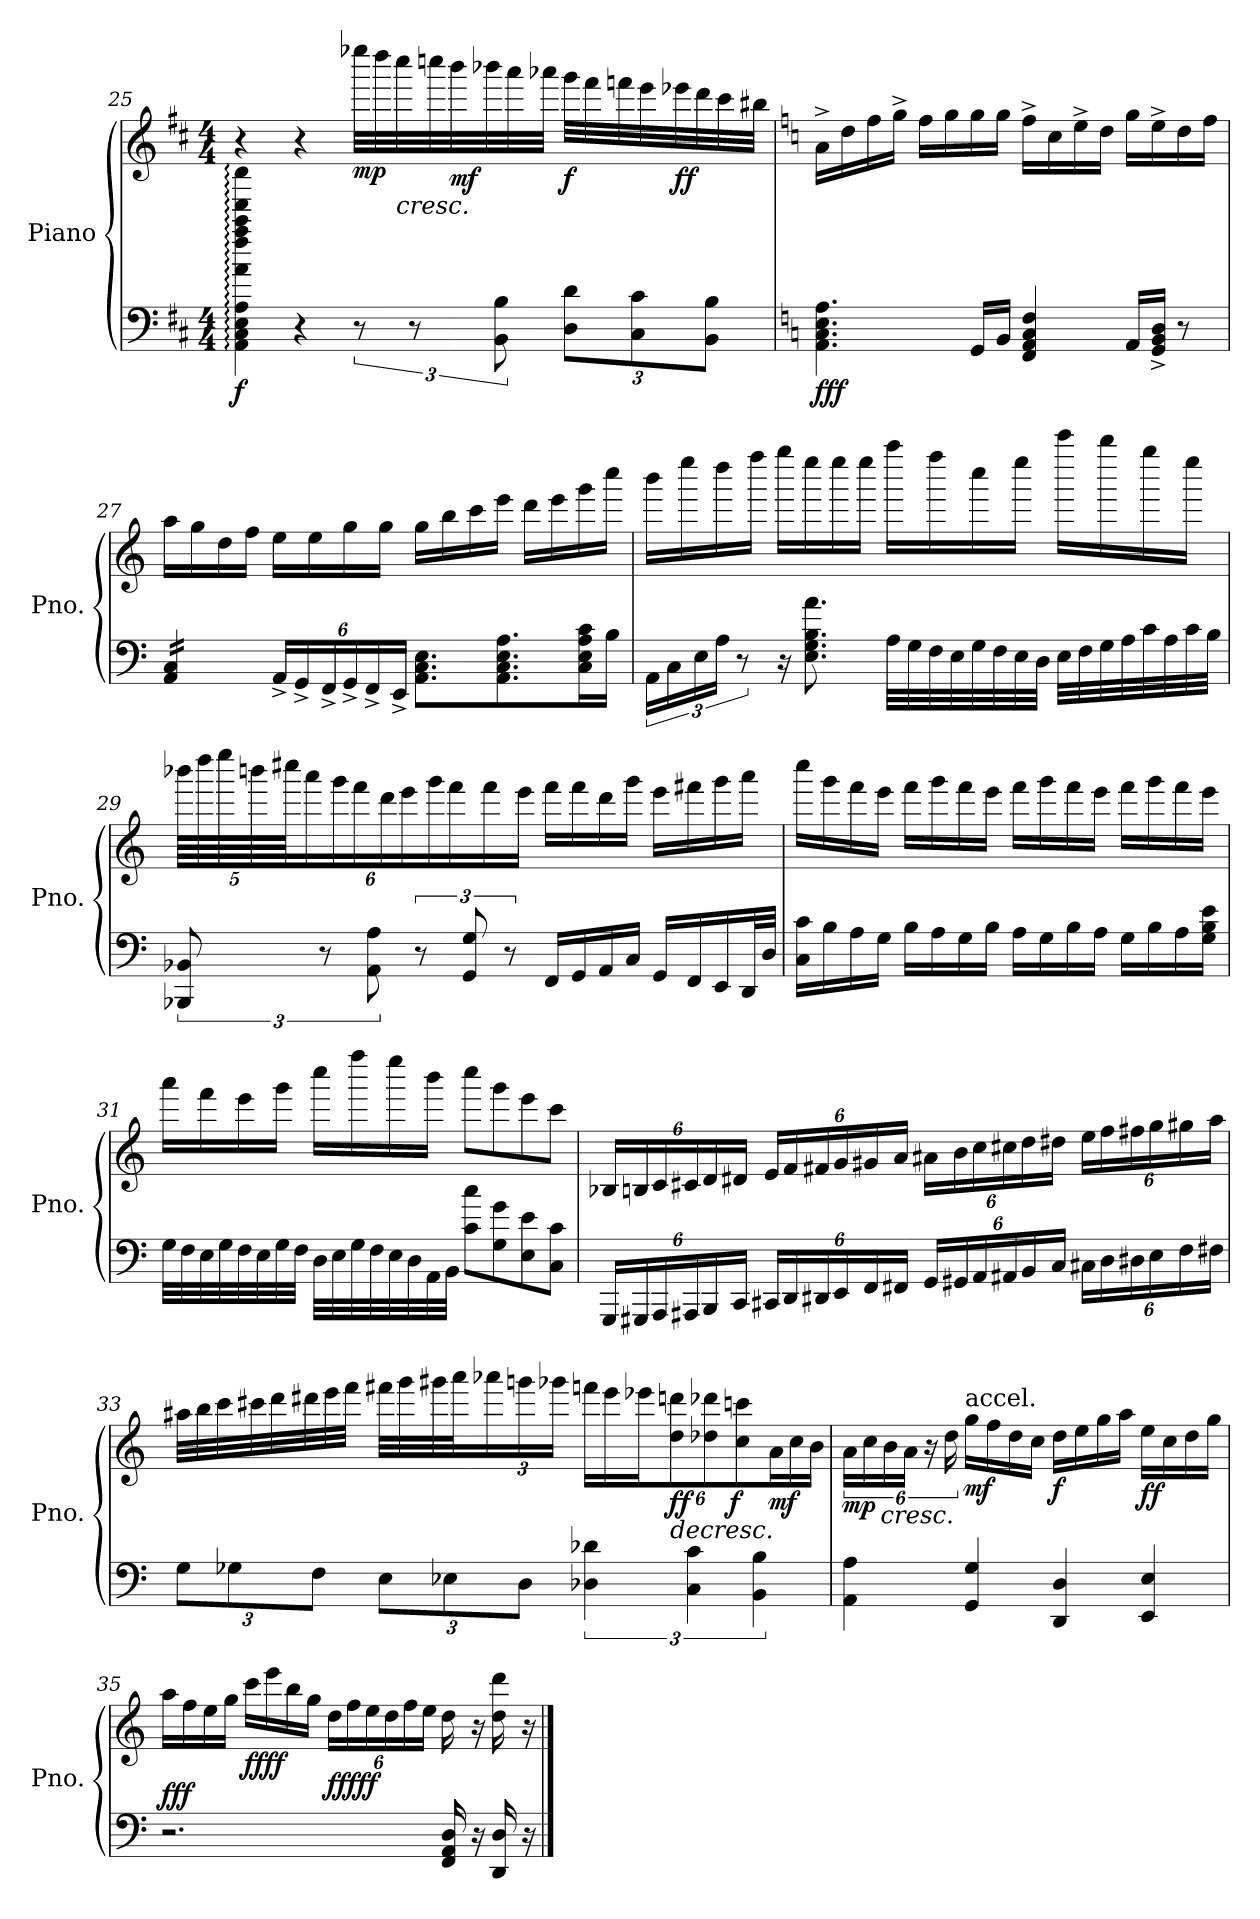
**kern	**kern	**dynam
*part1	*part1	*part1
*staff2	*staff1	*staff1/2
*I"Piano	*	*
*I'Pno.	*	*
!!LO:LB:g=z
*clefF4	*clefG2	*
*k[f#c#]	*k[f#c#]	*
*M4/4	*M4/4	*
=25	=25	=25
!	!	!LO:DY:b=2
4AA\: 4C#\: 4E\: 4A\: 4a\: 4ff#\: 4aa\: 4ccc#\: 4fff#\: 4eeee\:	4r	f
4r	4r	.
!	!	!LO:DY:b
12r	32eeee-X\LLL	mp
.	32dddd\	.
!	!	!LO:HP:b
.	32cccc#\	<
12r	.	.
.	32ccccn\	.
!	!	!LO:DY:b
.	32bbb\	mf
.	32bbb-X\	.
12BB\ 12B\	.	.
.	32aaa\	.
.	32aaa-X\JJJ	.
*Xbrackettup	*	*
!	!	!LO:DY:b
12D\ 12d\L	32ggg\LLL	f
.	32fff#\	.
.	32fffn\	.
12C#\ 12c#\	.	.
.	32eee\	.
!	!	!LO:DY:b
.	32eee-X\	ff
.	32ddd\	.
12BB\ 12B\J	.	.
.	32ccc#\	.
.	32bb#X\JJJ	.
.	.	[
=26	=26	=26
*k[]	*k[]	*
*	*MM104	*
!	!	!LO:DY:b=2
4.AA\ 4.C\ 4.E\ 4.A\	16a^\LL	fff
.	16dd\	.
.	16ff\	.
.	16gg^\JJ	.
.	16ff\LL	.
.	16gg\	.
16GG/LL	16gg\	.
16BB/JJ	16gg\JJ	.
4FF/ 4AA/ 4C/ 4F/	16ff^\LL	.
.	16cc\	.
.	16ee^\	.
.	16dd\JJ	.
16AA/LL	16gg\LL	.
16GG/^ 16BB/^ 16D/^JJ	16ee^\	.
8r	16dd\	.
.	16ff\JJ	.
!!LO:PB:g=z
=27	=27	=27
*tremolo	*	*
16AA/ 16C/LL	16aa\LL	.
16AA/ 16C/	16gg\	.
16AA/ 16C/	16dd\	.
16AA/ 16C/JJ	16ff\JJ	.
*Xtremolo	*	*
24AA^/LL	16ee\LL	.
24GG^/	.	.
.	16ee\	.
24FF^/	.	.
24GG^/	16gg\	.
24FF^/	.	.
.	16gg\JJ	.
24EE^/JJ	.	.
8.AA\ 8.C\ 8.E\L	16gg\LL	.
.	16bb\	.
.	16ccc\	.
8.AA\ 8.C\ 8.E\ 8.A\	16eee\JJ	.
.	16ddd\LL	.
.	16eee\	.
16C\ 16E\ 16A\ 16c\L	16ggg\	.
16B\JJ	16cccc\JJ	.
=28	=28	=28
*brackettup	*	*
24AA\LL	16bbb\LL	.
24C\	.	.
.	16eeee\	.
24E\	.	.
24A\JJ	16dddd\	.
12r	.	.
.	16ffff\JJ	.
16r	16gggg\LL	.
8.E\ 8.G\ 8.B\ 8.a\	16eeee\	.
.	16eeee\	.
.	16eeee\JJ	.
32A\LLL	16aaaa\LL	.
32G\	.	.
32F\	16ffff\	.
32E\	.	.
32G\	16cccc\	.
32F\	.	.
32E\	16eeee\JJ	.
32D\JJJ	.	.
32E\LLL	16ccccc\LL	.
32F\	.	.
32G\	16bbbb\	.
32A\	.	.
32c\	16gggg\	.
32A\	.	.
32c\	16eeee\JJ	.
32B\JJJ	.	.
!!LO:LB:g=z
=29	=29	=29
*	*Xbrackettup	*
12BBB-X/ 12BB-X/	80bbb-X\LLLL	.
.	80dddd\	.
.	80eeee\	.
.	80bbbn\	.
.	80cccc#X\JJ	.
.	24aaa\	.
12r	.	.
.	24ggg\	.
.	24fff\	.
12AA\ 12A\	.	.
.	24ddd\	.
.	24eee\	.
12r	.	.
.	24ggg\	.
.	16fff\	.
12GG/ 12G/	.	.
.	16fff\	.
12r	.	.
.	16eee\JJ	.
16FF/LL	16fff\LL	.
16GG/	16fff\	.
16AA/	16ddd\	.
16C/JJ	16ggg\JJ	.
16GG/LL	16eee\LL	.
16FF/	16fff#X\	.
16EE/	16ggg\	.
32DD/L	16aaa\JJ	.
32D/JJJ	.	.
!!LO:LB:g=z
=30	=30	=30
16C\ 16c\LL	16cccc\LL	.
16B\	16ggg\	.
16A\	16fff\	.
16G\JJ	16eee\JJ	.
16B\LL	16fff\LL	.
16A\	16ggg\	.
16G\	16fff\	.
16B\JJ	16eee\JJ	.
16A\LL	16fff\LL	.
16G\	16ggg\	.
16B\	16fff\	.
16A\JJ	16eee\JJ	.
16G\LL	16fff\LL	.
16B\	16ggg\	.
16A\	16fff\	.
16G\ 16B\ 16e\JJ	16eee\JJ	.
=31	=31	=31
32G\LLL	16aaa\LL	.
32F\	.	.
32E\	16fff\	.
32G\	.	.
32F\	16eee\	.
32E\	.	.
32G\	16ggg\JJ	.
32F\JJJ	.	.
32D\LLL	16cccc\LL	.
32E\	.	.
32G\	16ffff\	.
32F\	.	.
32E\	16eeee\	.
32D\	.	.
32AA\	16bbb\JJ	.
32BB\JJJ	.	.
8c\ 8cc\L	8cccc\L	.
8G\ 8g\	8ggg\	.
8E\ 8e\	8eee\	.
8C\ 8c\J	8ccc\J	.
!!LO:LB:g=z
=32	=32	=32
*Xbrackettup	*	*
24GGG/LL	24B-X/LL	.
24GGG#X/	24Bn/	.
24AAA/	24c/	.
24AAA#X/	24c#X/	.
24BBB/	24d/	.
24CC/JJ	24d#X/JJ	.
24CC#X/LL	24e/LL	.
24DD/	24f/	.
24DD#X/	24f#X/	.
24EE/	24g/	.
24FF/	24g#X/	.
24FF#X/JJ	24a/JJ	.
24GG/LL	24a#X\LL	.
24GG#X/	24b\	.
24AA/	24cc\	.
24AA#X/	24cc#X\	.
24BB/	24dd\	.
24C/JJ	24dd#X\JJ	.
24C#X\LL	24ee\LL	.
24D\	24ff\	.
24D#X\	24ff#X\	.
24E\	24gg\	.
24F\	24gg#X\	.
24F#X\JJ	24aa\JJ	.
!!LO:LB:g=z
=33	=33	=33
12G\L	32aa#X\LLL	.
.	32bb\	.
.	32ccc\	.
12G-X\	.	.
.	32ccc#X\	.
.	32ddd\	.
.	32ddd#X\	.
12F\J	.	.
.	32eee\	.
.	32fff\JJJ	.
12E\L	32fff#X\LLL	.
.	32ggg\	.
.	32ggg#X\	.
12E-X\	.	.
.	32aaa\J	.
.	24aaa-X\	.
12D\J	24gggn\	.
.	24ggg-X\JJ	.
*brackettup	*	*
6D-X\ 6d-X\	24fffn\LL	.
.	24eee\	.
.	24eee-X\J	.
!	!	!LO:HP:b
!	!	!LO:DY:n=1:b
.	12dd\ 12dddn\	> ff
6C\ 6c\	.	.
.	12dd-X\ 12ddd-X\	.
!	!	!LO:DY:n=2:b
.	12cc\ 12cccn\	f
6BB\ 6B\	.	.
!	!	!LO:DY:n=3:b
.	24a\L	mf
.	24cc\	.
.	24b\JJ	.
.	.	]
!!LO:PB:g=z
=34	=34	=34
*	*brackettup	*
!	!	!LO:DY:b
4AA\ 4A\	24a\LL	mp
.	24cc\	.
!	!	!LO:HP:b
.	24b\	<
.	24a\JJ	.
.	24r	.
.	24dd\	.
*	*MM108	*
!	!LO:TX:a:t=accel.	!
!	!	!LO:DY:b
4GG/ 4G/	16gg\LL	mf
.	16ff\	.
.	16dd\	.
.	16cc\JJ	.
*	*MM112	*
!	!	!LO:DY:b
4DD/ 4D/	16dd\LL	f
.	16ee\	.
.	16gg\	.
.	16aa\JJ	.
*	*MM116	*
!	!	!LO:DY:b
4EE/ 4E/	16ee\LL	ff
.	16cc\	.
.	16dd\	.
.	16gg\JJ	.
.	.	[
=35	=35	=35
*	*MM124	*
!	!	!LO:DY:a=2
2.r	16aa\LL	fff
.	16ff\	.
.	16ee\	.
.	16gg\JJ	.
*	*MM136	*
!	!	!LO:DY:b
.	16ccc\LL	ffff
.	16eee\	.
.	16bb\	.
.	16gg\JJ	.
*	*Xbrackettup	*
!	!	!LO:DY:b
.	24dd\LL	fffff
.	24ff\	.
.	24ee\	.
.	24dd\	.
.	24ff\	.
.	24ee\JJ	.
16FF/ 16AA/ 16D/	16dd\	.
16r	16r	.
16DD/ 16D/	16dd\ 16ddd\	.
16r	16r	.
==	==	==
*-	*-	*-
